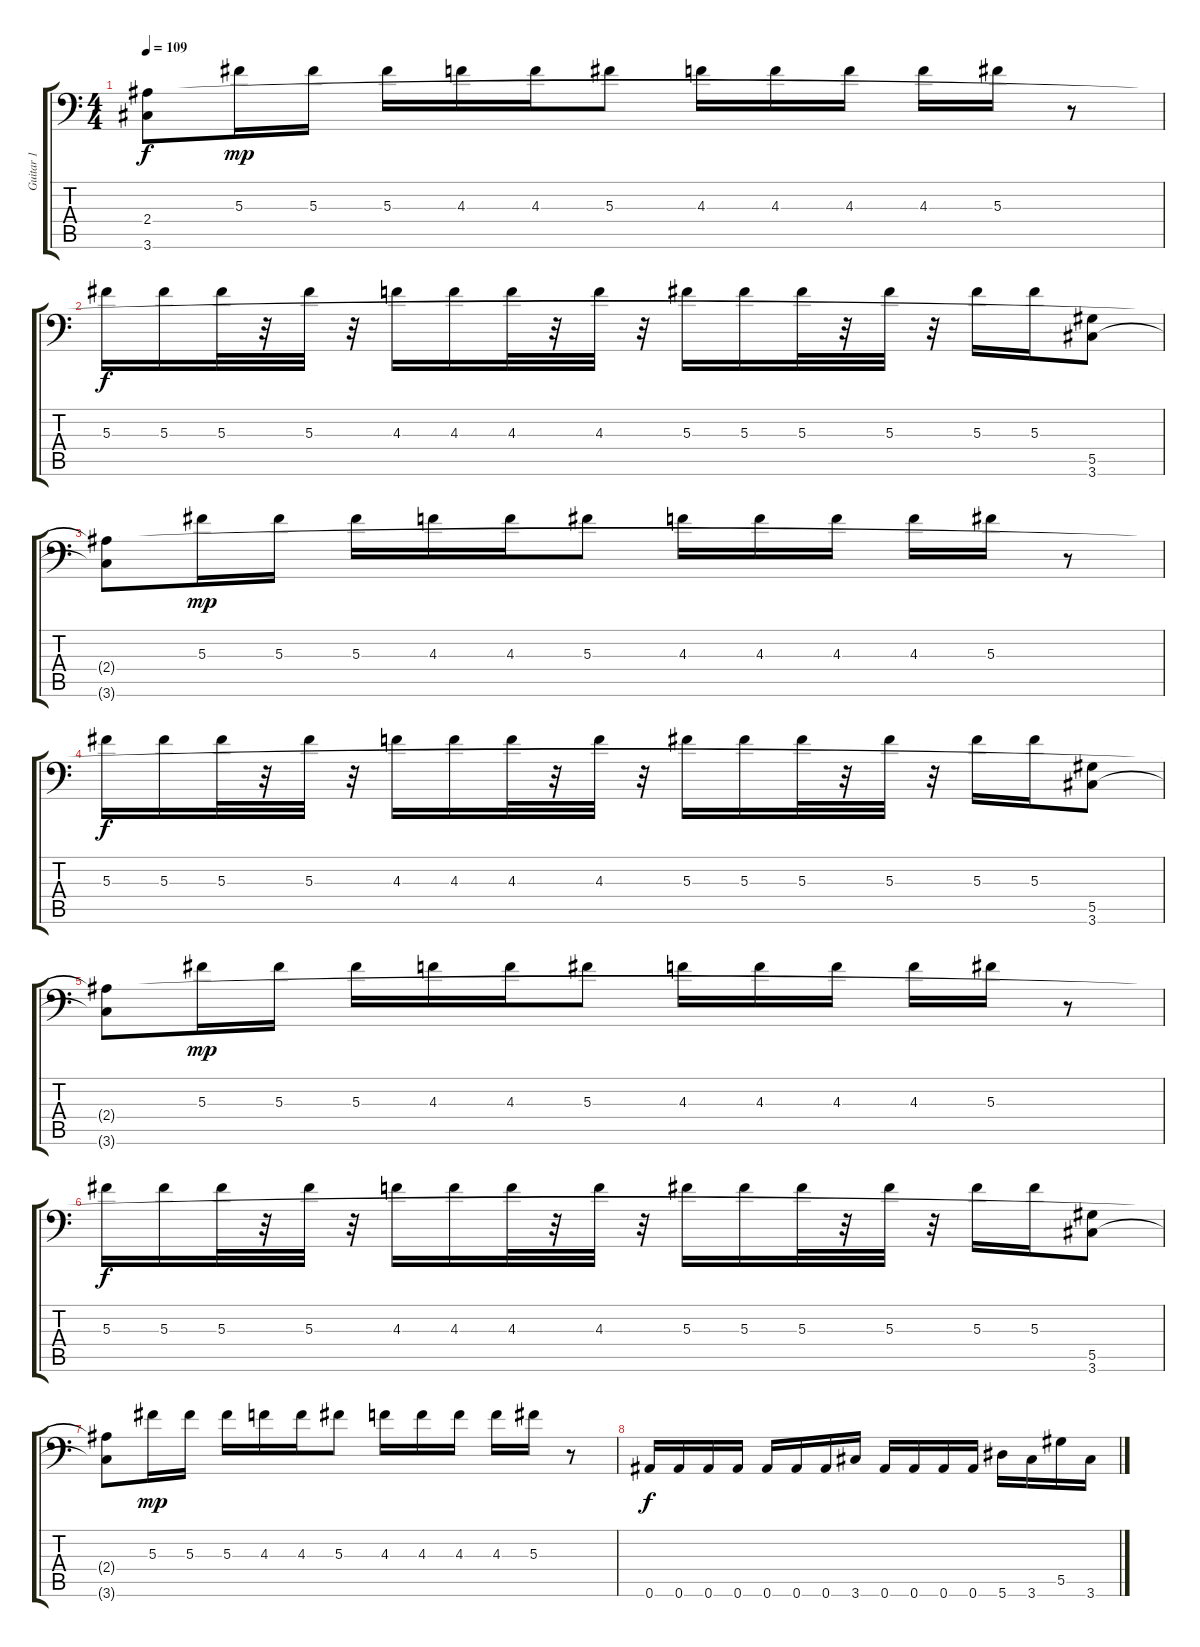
\track ("Guitar 1" "Guitar 1") {instrument distortionguitar}
\staff {score tabs}
\tuning (Bb3 F3 Db3 Ab2 Eb2 Bb1) {hide}
\ts (4 4)
\tempo 109
\clef f4
\ks c
(2.4{t} 3.6{t}).8{dy f} 5.3.16{dy mp} 5.3.16 5.3.16 4.3.16 4.3.16 5.3.8 4.3.16 4.3.16 4.3.16 4.3.16 5.3.16 r.8 |
5.3.16{dy f} 5.3.16 5.3.32 r.32 5.3.32 r.32 4.3.16 4.3.16 4.3.32 r.32 4.3.32 r.32 5.3.16 5.3.16 5.3.32 r.32 5.3.32 r.32 5.3.16 5.3.16 (5.5 3.6).8 |
(2.4{t} 3.6{t}).8 5.3.16{dy mp} 5.3.16 5.3.16 4.3.16 4.3.16 5.3.8 4.3.16 4.3.16 4.3.16 4.3.16 5.3.16 r.8 |
5.3.16{dy f} 5.3.16 5.3.32 r.32 5.3.32 r.32 4.3.16 4.3.16 4.3.32 r.32 4.3.32 r.32 5.3.16 5.3.16 5.3.32 r.32 5.3.32 r.32 5.3.16 5.3.16 (5.5 3.6).8 |
(2.4{t} 3.6{t}).8 5.3.16{dy mp} 5.3.16 5.3.16 4.3.16 4.3.16 5.3.8 4.3.16 4.3.16 4.3.16 4.3.16 5.3.16 r.8 |
5.3.16{dy f} 5.3.16 5.3.32 r.32 5.3.32 r.32 4.3.16 4.3.16 4.3.32 r.32 4.3.32 r.32 5.3.16 5.3.16 5.3.32 r.32 5.3.32 r.32 5.3.16 5.3.16 (5.5 3.6).8 |
(2.4{t} 3.6{t}).8 5.3.16{dy mp} 5.3.16 5.3.16 4.3.16 4.3.16 5.3.8 4.3.16 4.3.16 4.3.16 4.3.16 5.3.16 r.8 |
0.6.16{dy f} 0.6.16 0.6.16 0.6.16 0.6.16 0.6.16 0.6.16 3.6.16 0.6.16 0.6.16 0.6.16 0.6.16 5.6.16 3.6.16 5.5.16 3.6.16
